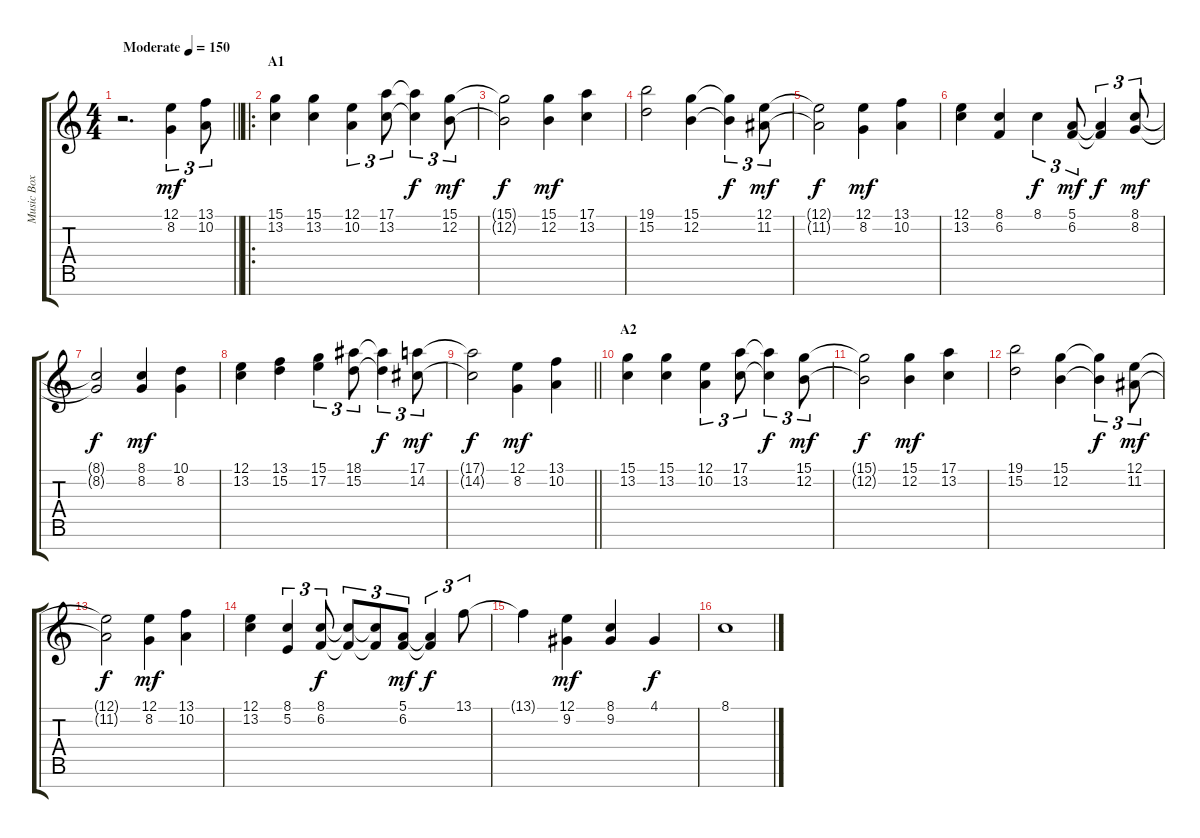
\track ("Music Box" "Music Box") {instrument musicbox}
\staff {score tabs}
\tuning (E4 B3 G3 D3 A2 E2 B1) {hide}
\ts (4 4)
\tempo (150 "Moderate")
\clef g2
\barLineRight lightlight
\ks c
r.2{d dy mf instrument musicbox} (12.1 8.2).4{tu (3 2)} (13.1 10.2).8{tu (3 2)} |
\ro
\section ("" "A1")
(15.1 13.2).4 (15.1 13.2).4 (12.1 10.2).4{tu (3 2)} (17.1 13.2).8{tu (3 2)} (17.1{t} 13.2{t}).4{tu (3 2) dy f} (15.1 12.2).8{tu (3 2) dy mf} |
(15.1{t} 12.2{t}).2{dy f} (15.1 12.2).4{dy mf} (17.1 13.2).4 |
(19.1 15.2).2 (15.1 12.2).4 (15.1{t} 12.2{t}).4{tu (3 2) dy f} (12.1 11.2).8{tu (3 2) dy mf} |
(12.1{t} 11.2{t}).2{dy f} (12.1 8.2).4{dy mf} (13.1 10.2).4 |
(12.1 13.2).4 (8.1 6.2).4 8.1.4{tu (3 2) dy f} (5.1 6.2).8{tu (3 2) dy mf} (5.1{t} 6.2{t}).4{tu (3 2) dy f} (8.1 8.2).8{tu (3 2) dy mf} |
(8.1{t} 8.2{t}).2{dy f} (8.1 8.2).4{dy mf} (10.1 8.2).4 |
(12.1 13.2).4 (13.1 15.2).4 (15.1 17.2).4{tu (3 2)} (18.1 15.2).8{tu (3 2)} (18.1{t} 15.2{t}).4{tu (3 2) dy f} (17.1 14.2).8{tu (3 2) dy mf} |
\barLineRight lightlight
(17.1{t} 14.2{t}).2{dy f} (12.1 8.2).4{dy mf} (13.1 10.2).4 |
\section ("" "A2")
(15.1 13.2).4 (15.1 13.2).4 (12.1 10.2).4{tu (3 2)} (17.1 13.2).8{tu (3 2)} (17.1{t} 13.2{t}).4{tu (3 2) dy f} (15.1 12.2).8{tu (3 2) dy mf} |
(15.1{t} 12.2{t}).2{dy f} (15.1 12.2).4{dy mf} (17.1 13.2).4 |
(19.1 15.2).2 (15.1 12.2).4 (15.1{t} 12.2{t}).4{tu (3 2) dy f} (12.1 11.2).8{tu (3 2) dy mf} |
(12.1{t} 11.2{t}).2{dy f} (12.1 8.2).4{dy mf} (13.1 10.2).4 |
(12.1 13.2).4 (8.1 5.2).4{tu (3 2)} (8.1 6.2).8{tu (3 2) dy f} (8.1{t} 6.2{t}).8{tu (3 2)} (8.1{t} 6.2{t}).8{tu (3 2)} (5.1 6.2).8{tu (3 2) dy mf} (5.1{t} 6.2{t}).4{tu (3 2) dy f} 13.1.8{tu (3 2)} |
13.1{t}.4 (12.1 9.2).4{dy mf} (8.1 9.2).4 4.1.4{dy f} |
8.1.1
